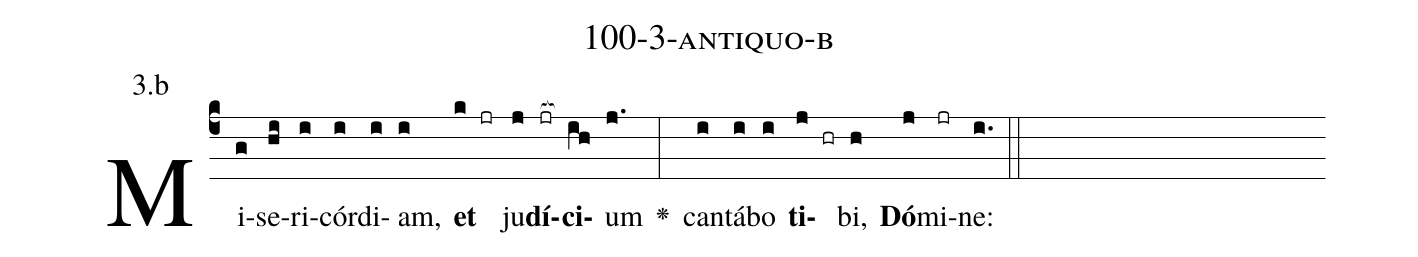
name: 100-3-antiquo-b;
annotation: 3.b;
%%
(c4)Mi(g)se(hi)ri(i)cór(i)di(i)am,(i) <b>et</b>(k jr) ju(j)<b>dí</b>(jr[ocb:1{])<b>ci</b>(ih[ocb:0}])um(j.) <v>\greheightstar</v>(:) can(i)tá(i)bo(i) <b>ti</b>(j hr)bi,(h) <b>Dó</b>(j)mi(jr)ne:(i.) (::)


%E(i) u(i) o(j) u(h) a(j) e.(i.) (::)
